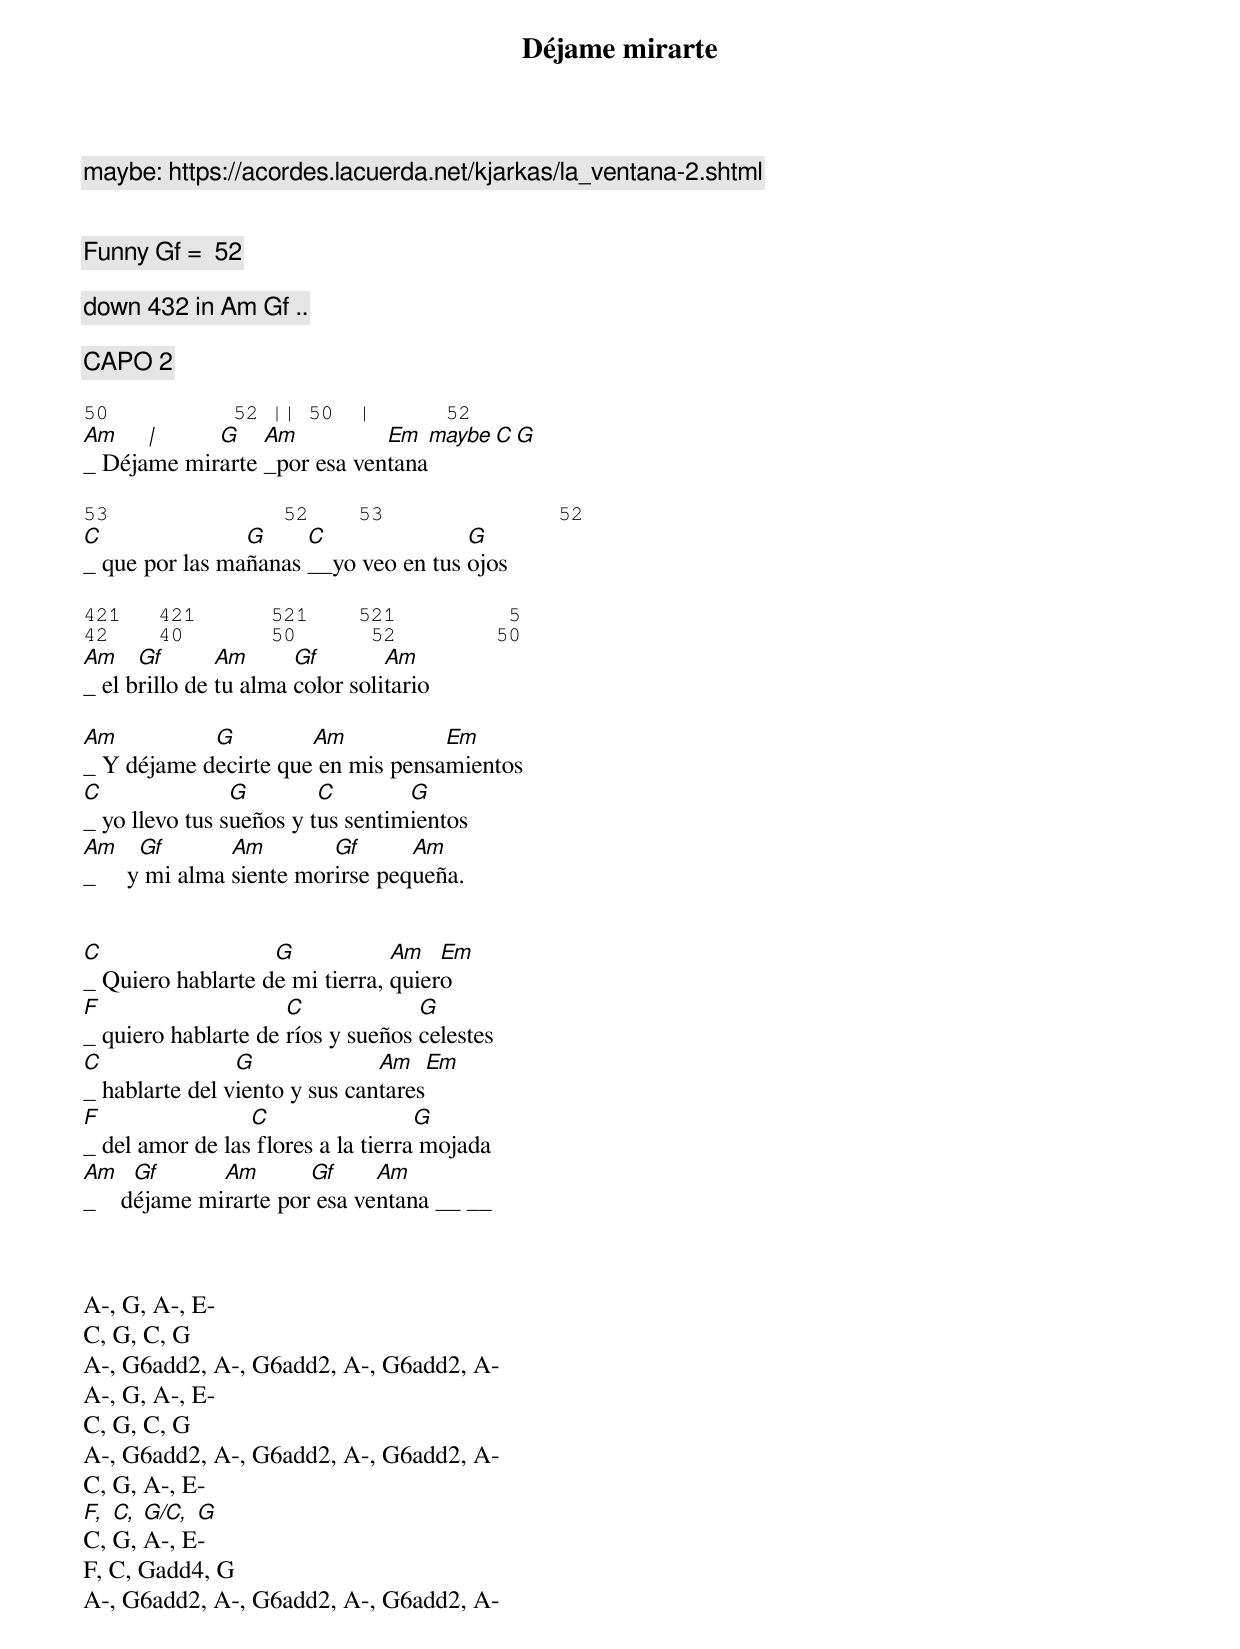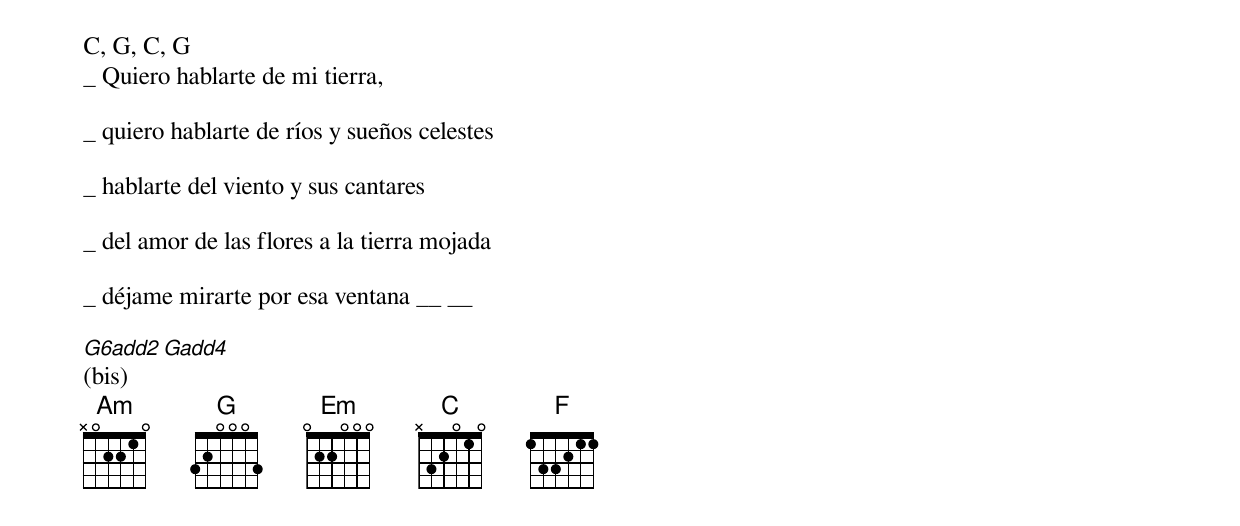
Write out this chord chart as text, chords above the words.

Déjame mirarte

maybe: https://acordes.lacuerda.net/kjarkas/la_ventana-2.shtml


Funny Gf =  52

down 432 in Am Gf ..

CAPO 2

50          52 || 50  |      52
Am    |     G    Am          Em   maybe C G
_ Déjame mirarte _por esa ventana

53              52    53              52
C               G     C               G
_ que por las mañanas __yo veo en tus ojos

421   421      521    521         5
42    40       50      52        50
Am    Gf       Am      Gf        Am
_ el brillo de tu alma color solitario

Am          G         Am           Em
_ Y déjame decirte que en mis pensamientos
C               G        C        G
_ yo llevo tus sueños y tus sentimientos
Am     Gf       Am        Gf      Am
_     y mi alma siente morirse pequeña.


C                  G            Am   Em
_ Quiero hablarte de mi tierra, quiero
F                    C             G
_ quiero hablarte de ríos y sueños celestes
C               G              Am      Em
_ hablarte del viento y sus cantares
F                C                  G
_ del amor de las flores a la tierra mojada
Am    Gf      Am       Gf     Am
_    déjame mirarte por esa ventana __ __



A-, G, A-, E-
C, G, C, G
A-, G6add2, A-, G6add2, A-, G6add2, A-
A-, G, A-, E-
C, G, C, G
A-, G6add2, A-, G6add2, A-, G6add2, A-
C, G, A-, E-
F, C, G/C, G
C, G, A-, E-
F, C, Gadd4, G
A-, G6add2, A-, G6add2, A-, G6add2, A-

C, G, C, G
_ Quiero hablarte de mi tierra,

_ quiero hablarte de ríos y sueños celestes

_ hablarte del viento y sus cantares

_ del amor de las flores a la tierra mojada

_ déjame mirarte por esa ventana __ __

G6add2 Gadd4
(bis)
